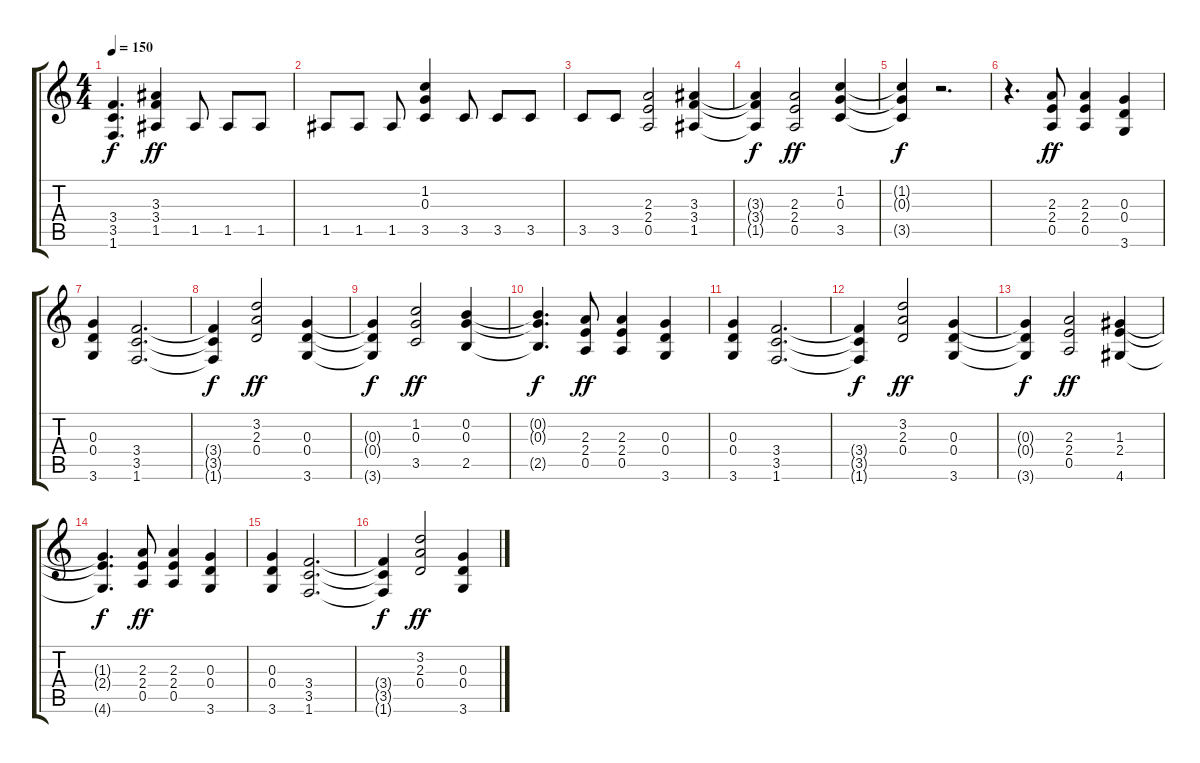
\track "" {instrument acousticguitarnylon}
\staff {score tabs}
\tuning (E4 B3 G3 D3 A2 E2) {hide}
\ts (4 4)
\tempo 150
\clef g2
\ks c
(3.4{t} 3.5{t} 1.6{t}).4{d dy f} (3.3 3.4 1.5).4{dy ff} 1.5.8 1.5.8 1.5.8 |
1.5.8 1.5.8 1.5.8 (1.2 0.3 3.5).4 3.5.8 3.5.8 3.5.8 |
3.5.8 3.5.8 (2.3 2.4 0.5).2 (3.3 3.4 1.5).4 |
(3.3{t} 3.4{t} 1.5{t}).4{dy f} (2.3 2.4 0.5).2{dy ff} (1.2 0.3 3.5).4 |
(1.2{t} 0.3{t} 3.5{t}).4{dy f} r.2{d} |
r.4{d} (2.3 2.4 0.5).8{dy ff} (2.3 2.4 0.5).4 (0.3 0.4 3.6).4 |
(0.3 0.4 3.6).4 (3.4 3.5 1.6).2{d} |
(3.4{t} 3.5{t} 1.6{t}).4{dy f} (3.2 2.3 0.4).2{dy ff} (0.3 0.4 3.6).4 |
(0.3{t} 0.4{t} 3.6{t}).4{dy f} (1.2 0.3 3.5).2{dy ff} (0.2 0.3 2.5).4 |
(0.2{t} 0.3{t} 2.5{t}).4{d dy f} (2.3 2.4 0.5).8{dy ff} (2.3 2.4 0.5).4 (0.3 0.4 3.6).4 |
(0.3 0.4 3.6).4 (3.4 3.5 1.6).2{d} |
(3.4{t} 3.5{t} 1.6{t}).4{dy f} (3.2 2.3 0.4).2{dy ff} (0.3 0.4 3.6).4 |
(0.3{t} 0.4{t} 3.6{t}).4{dy f} (2.3 2.4 0.5).2{dy ff} (1.3 2.4 4.6).4 |
(1.3{t} 2.4{t} 4.6{t}).4{d dy f} (2.3 2.4 0.5).8{dy ff} (2.3 2.4 0.5).4 (0.3 0.4 3.6).4 |
(0.3 0.4 3.6).4 (3.4 3.5 1.6).2{d} |
(3.4{t} 3.5{t} 1.6{t}).4{dy f} (3.2 2.3 0.4).2{dy ff} (0.3 0.4 3.6).4
